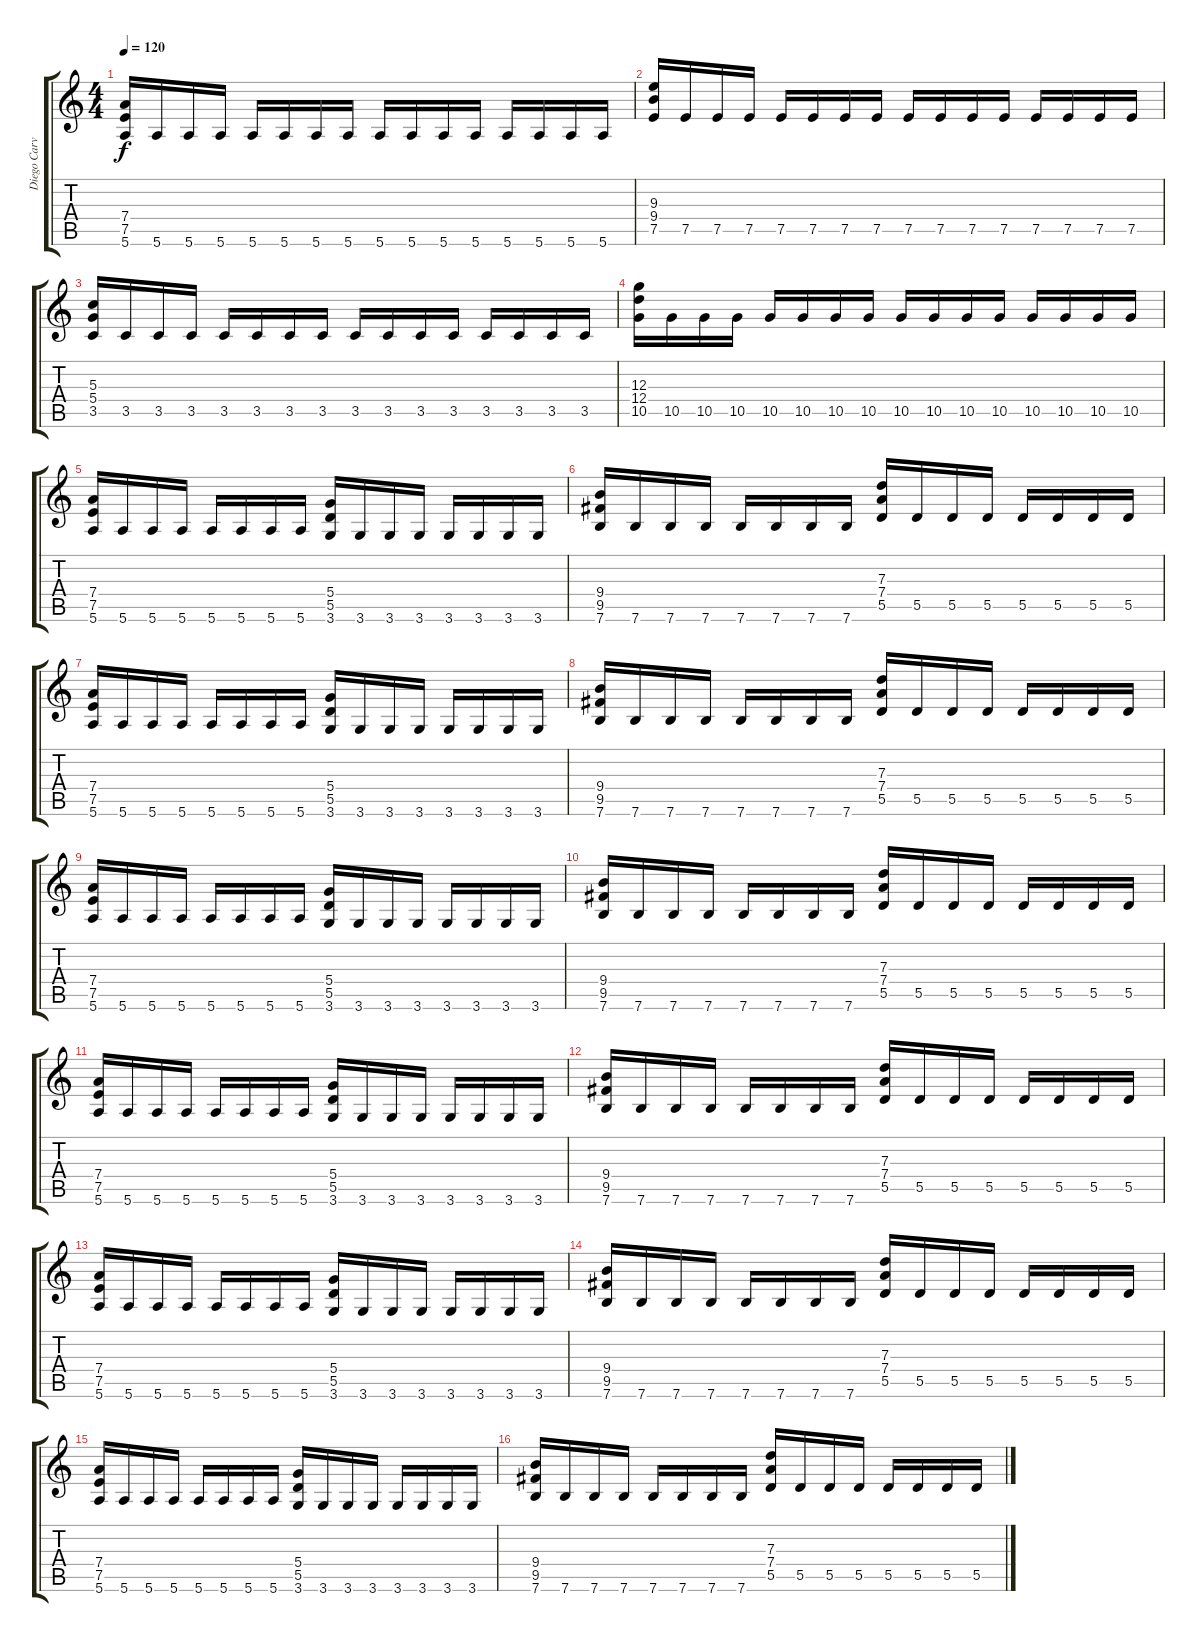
\track ("Diego Carvalho - E.Guitar" "Diego Carv") {instrument distortionguitar}
\staff {score tabs}
\tuning (E4 B3 G3 D3 A2 E2) {hide}
\ts (4 4)
\tempo 120
\clef g2
\ks c
(7.4 7.5 5.6).16{dy f} 5.6.16 5.6.16 5.6.16 5.6.16 5.6.16 5.6.16 5.6.16 5.6.16 5.6.16 5.6.16 5.6.16 5.6.16 5.6.16 5.6.16 5.6.16 |
(9.3 9.4 7.5).16 7.5.16 7.5.16 7.5.16 7.5.16 7.5.16 7.5.16 7.5.16 7.5.16 7.5.16 7.5.16 7.5.16 7.5.16 7.5.16 7.5.16 7.5.16 |
(5.3 5.4 3.5).16 3.5.16 3.5.16 3.5.16 3.5.16 3.5.16 3.5.16 3.5.16 3.5.16 3.5.16 3.5.16 3.5.16 3.5.16 3.5.16 3.5.16 3.5.16 |
(12.3 12.4 10.5).16 10.5.16 10.5.16 10.5.16 10.5.16 10.5.16 10.5.16 10.5.16 10.5.16 10.5.16 10.5.16 10.5.16 10.5.16 10.5.16 10.5.16 10.5.16 |
(7.4 7.5 5.6).16 5.6.16 5.6.16 5.6.16 5.6.16 5.6.16 5.6.16 5.6.16 (5.4 5.5 3.6).16 3.6.16 3.6.16 3.6.16 3.6.16 3.6.16 3.6.16 3.6.16 |
(9.4 9.5 7.6).16 7.6.16 7.6.16 7.6.16 7.6.16 7.6.16 7.6.16 7.6.16 (7.3 7.4 5.5).16 5.5.16 5.5.16 5.5.16 5.5.16 5.5.16 5.5.16 5.5.16 |
(7.4 7.5 5.6).16 5.6.16 5.6.16 5.6.16 5.6.16 5.6.16 5.6.16 5.6.16 (5.4 5.5 3.6).16 3.6.16 3.6.16 3.6.16 3.6.16 3.6.16 3.6.16 3.6.16 |
(9.4 9.5 7.6).16 7.6.16 7.6.16 7.6.16 7.6.16 7.6.16 7.6.16 7.6.16 (7.3 7.4 5.5).16 5.5.16 5.5.16 5.5.16 5.5.16 5.5.16 5.5.16 5.5.16 |
(7.4 7.5 5.6).16 5.6.16 5.6.16 5.6.16 5.6.16 5.6.16 5.6.16 5.6.16 (5.4 5.5 3.6).16 3.6.16 3.6.16 3.6.16 3.6.16 3.6.16 3.6.16 3.6.16 |
(9.4 9.5 7.6).16 7.6.16 7.6.16 7.6.16 7.6.16 7.6.16 7.6.16 7.6.16 (7.3 7.4 5.5).16 5.5.16 5.5.16 5.5.16 5.5.16 5.5.16 5.5.16 5.5.16 |
(7.4 7.5 5.6).16 5.6.16 5.6.16 5.6.16 5.6.16 5.6.16 5.6.16 5.6.16 (5.4 5.5 3.6).16 3.6.16 3.6.16 3.6.16 3.6.16 3.6.16 3.6.16 3.6.16 |
(9.4 9.5 7.6).16 7.6.16 7.6.16 7.6.16 7.6.16 7.6.16 7.6.16 7.6.16 (7.3 7.4 5.5).16 5.5.16 5.5.16 5.5.16 5.5.16 5.5.16 5.5.16 5.5.16 |
(7.4 7.5 5.6).16 5.6.16 5.6.16 5.6.16 5.6.16 5.6.16 5.6.16 5.6.16 (5.4 5.5 3.6).16 3.6.16 3.6.16 3.6.16 3.6.16 3.6.16 3.6.16 3.6.16 |
(9.4 9.5 7.6).16 7.6.16 7.6.16 7.6.16 7.6.16 7.6.16 7.6.16 7.6.16 (7.3 7.4 5.5).16 5.5.16 5.5.16 5.5.16 5.5.16 5.5.16 5.5.16 5.5.16 |
(7.4 7.5 5.6).16 5.6.16 5.6.16 5.6.16 5.6.16 5.6.16 5.6.16 5.6.16 (5.4 5.5 3.6).16 3.6.16 3.6.16 3.6.16 3.6.16 3.6.16 3.6.16 3.6.16 |
(9.4 9.5 7.6).16 7.6.16 7.6.16 7.6.16 7.6.16 7.6.16 7.6.16 7.6.16 (7.3 7.4 5.5).16 5.5.16 5.5.16 5.5.16 5.5.16 5.5.16 5.5.16 5.5.16
